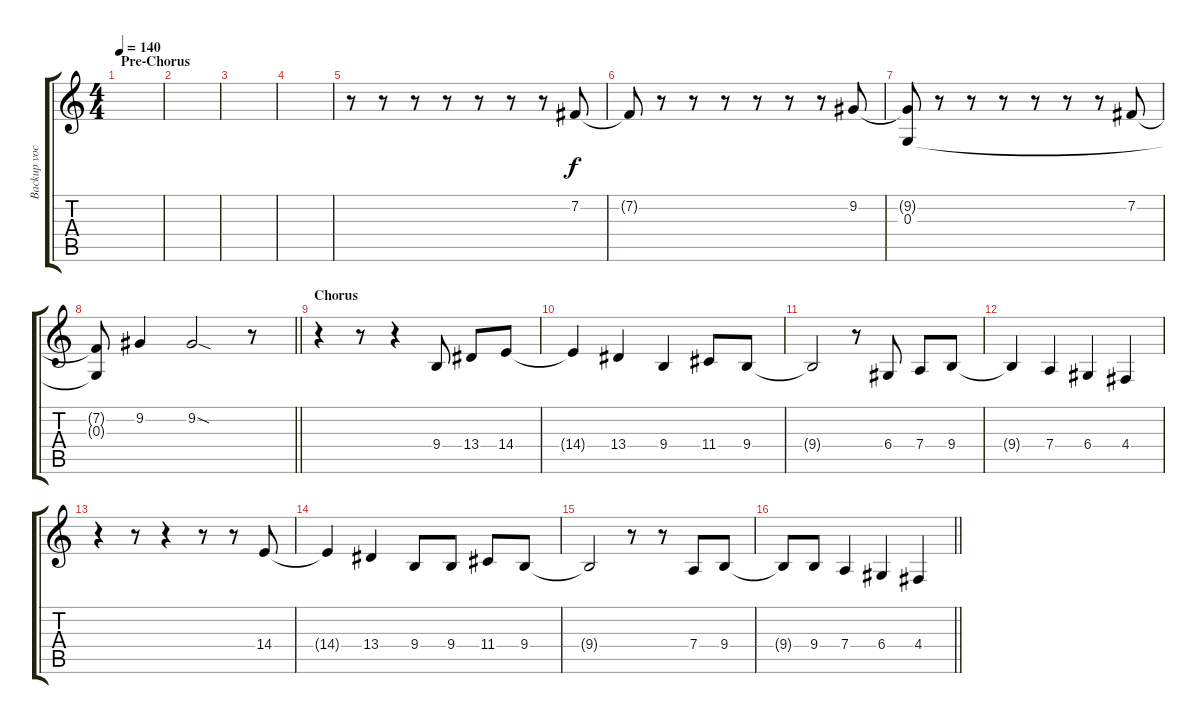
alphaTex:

\track ("Backup vocals" "Backup voc") {instrument lead2sawtooth}
\staff {score tabs}
\tuning (E4 B3 G3 D3 A2 E2) {hide}
\ts (4 4)
\section ("" "Pre-Chorus")
\tempo 140
\clef g2
\ks c
|
|
|
|
r.8 r.8 r.8 r.8 r.8 r.8 r.8 7.2.8 |
7.2{t}.8 r.8 r.8 r.8 r.8 r.8 r.8 9.2.8 |
(9.2{t} 0.3).8 r.8 r.8 r.8 r.8 r.8 r.8 7.2.8 |
\barLineRight lightlight
(7.2{t} 0.3{t}).8 9.2.4 9.2{sod}.2 r.8 |
\section ("" "Chorus")
r.4 r.8 r.4 9.4.8 13.4.8 14.4.8 |
14.4{t}.4 13.4.4 9.4.4 11.4.8 9.4.8 |
9.4{t}.2 r.8 6.4.8 7.4.8 9.4.8 |
9.4{t}.4 7.4.4 6.4.4 4.4.4 |
r.4 r.8 r.4 r.8 r.8 14.4.8 |
14.4{t}.4 13.4.4 9.4.8 9.4.8 11.4.8 9.4.8 |
9.4{t}.2 r.8 r.8 7.4.8 9.4.8 |
\barLineRight lightlight
9.4{t}.8 9.4.8 7.4.4 6.4.4 4.4.4
